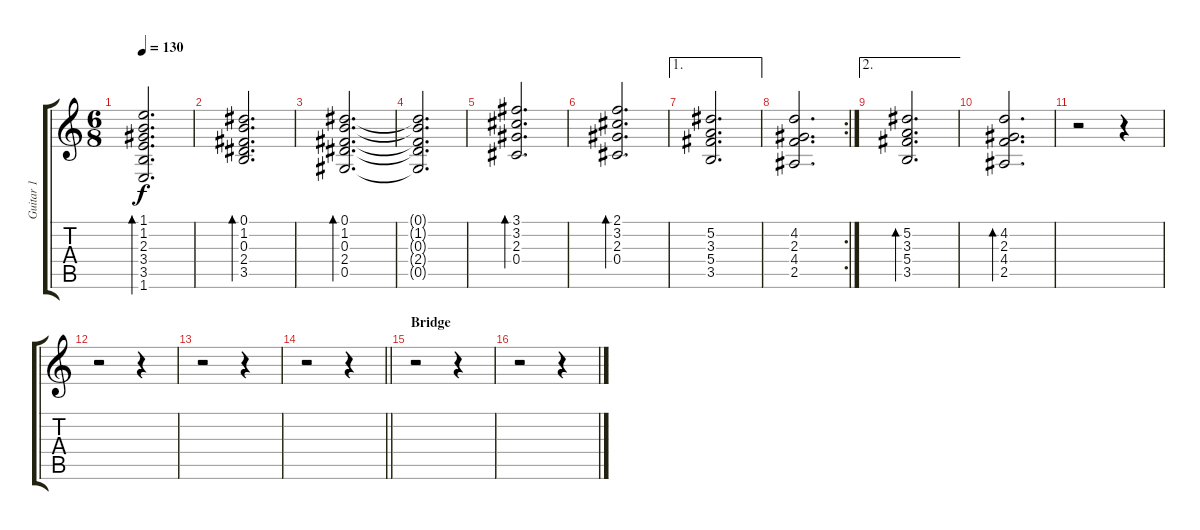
\track ("Guitar 1" "Guitar 1") {instrument acousticguitarsteel}
\staff {score tabs}
\tuning (Eb4 Bb3 Gb3 Db3 Ab2 Eb2) {hide}
\ts (6 8)
\tempo 130
\clef g2
\ks c
(1.1 1.2 2.3 3.4 3.5 1.6).2{d bd 240 dy f} |
(0.1 1.2 0.3 2.4 3.5).2{d bd 240} |
(0.1 1.2 0.3 2.4 0.5).2{d bd 240} |
(0.1{t} 1.2{t} 0.3{t} 2.4{t} 0.5{t}).2{d} |
(3.1 3.2 2.3 0.4).2{d bd 240} |
(2.1 3.2 2.3 0.4).2{d bd 120} |
\ae 1
(5.2 3.3 5.4 3.5).2{d volume 6} |
\rc 2
(4.2 2.3 4.4 2.5).2{d} |
\ae 2
(5.2 3.3 5.4 3.5).2{d bd 120} |
(4.2 2.3 4.4 2.5).2{d bd 120} |
r.2 r.4 |
r.2 r.4 |
r.2 r.4 |
\barLineRight lightlight
r.2 r.4 |
\section ("" "Bridge")
r.2 r.4 |
r.2 r.4
